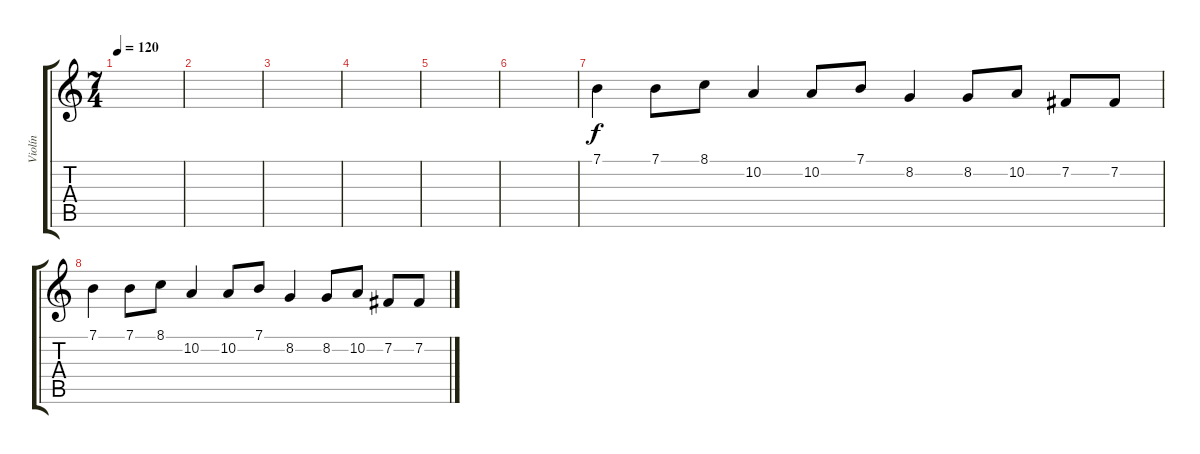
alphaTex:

\track ("Violín" "Violín") {instrument violin}
\staff {score tabs}
\tuning (E4 B3 G3 D3 A2 E2) {hide}
\ts (7 4)
\tempo 120
\clef g2
\ks c
|
|
|
|
|
|
7.1.4 7.1.8 8.1.8 10.2.4 10.2.8 7.1.8 8.2.4 8.2.8 10.2.8 7.2.8 7.2.8 |
7.1.4 7.1.8 8.1.8 10.2.4 10.2.8 7.1.8 8.2.4 8.2.8 10.2.8 7.2.8 7.2.8
